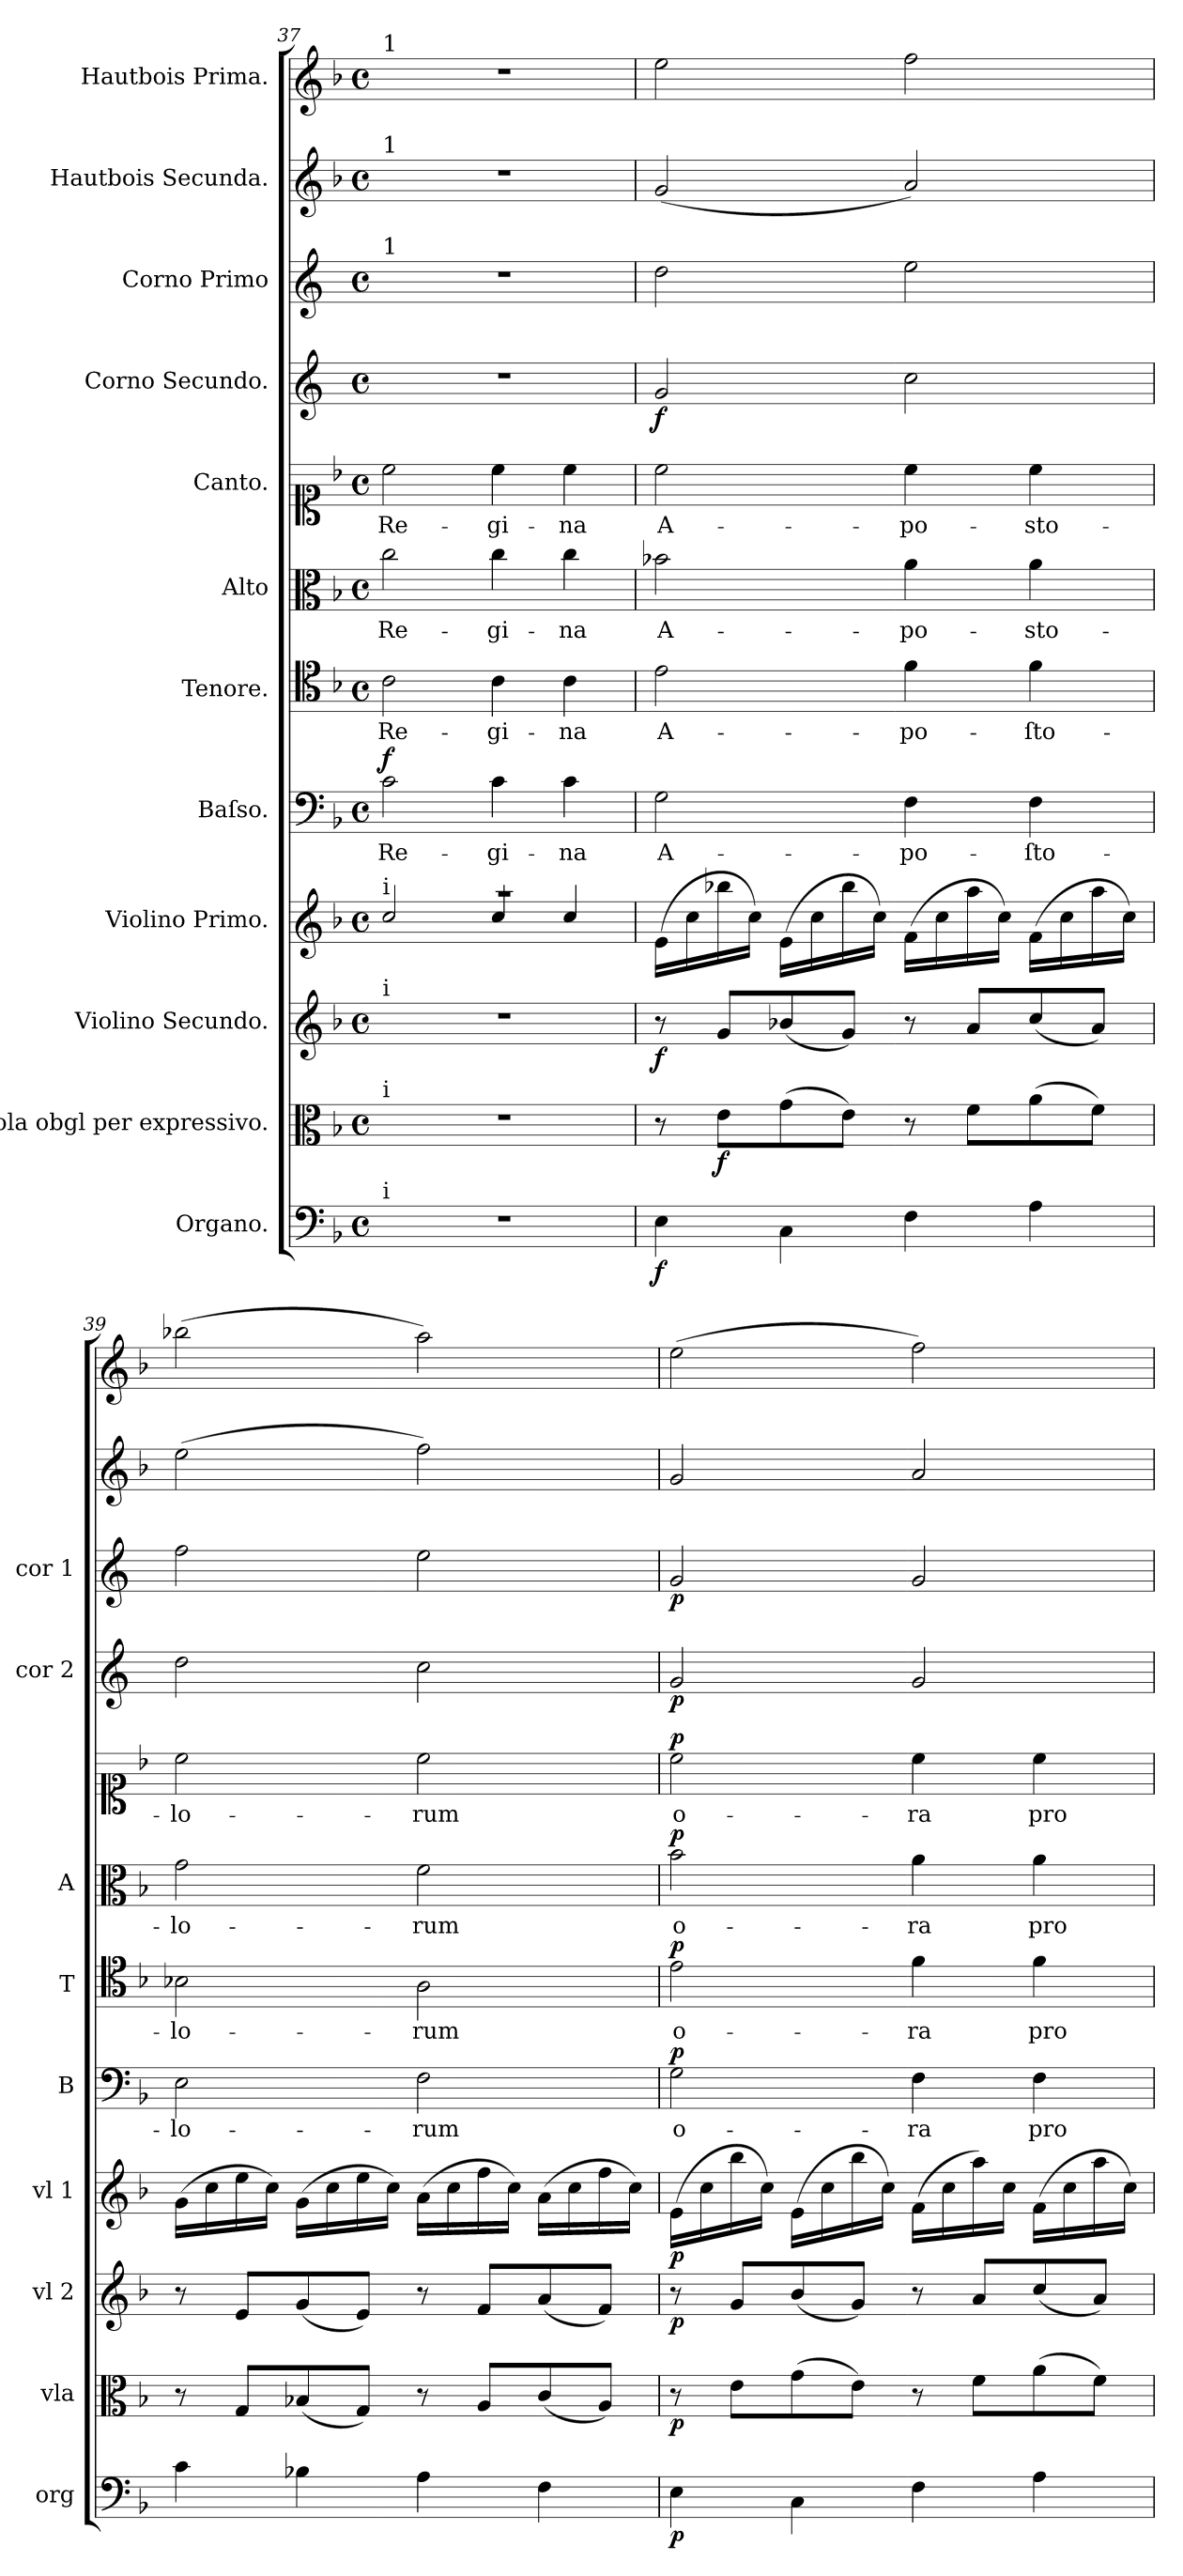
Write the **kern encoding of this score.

**kern	**dynam	**kern	**dynam	**kern	**dynam	**kern	**dynam	**kern	**text	**dynam	**kern	**text	**dynam	**kern	**text	**dynam	**kern	**text	**dynam	**kern	**dynam	**kern	**dynam	**kern	**dynam	**kern	**dynam
*part12	*part12	*part11	*part11	*part10	*part10	*part9	*part9	*part8	*part8	*part8	*part7	*part7	*part7	*part6	*part6	*part6	*part5	*part5	*part5	*part4	*part4	*part3	*part3	*part2	*part2	*part1	*part1
*staff12	*staff12	*staff11	*staff11	*staff10	*staff10	*staff9	*staff9	*staff8	*staff8	*staff8	*staff7	*staff7	*staff7	*staff6	*staff6	*staff6	*staff5	*staff5	*staff5	*staff4	*staff4	*staff3	*staff3	*staff2	*staff2	*staff1	*staff1
*I"Organo.	*	*I"Viola obgl per expressivo.	*	*I"Violino Secundo.	*	*I"Violino Primo.	*	*I"Baſso.	*	*	*I"Tenore.	*	*	*I"Alto	*	*	*I"Canto.	*	*	*I"Corno Secundo.	*	*I"Corno Primo	*	*I"Hautbois Secunda.	*	*I"Hautbois Prima.	*
*I'org	*	*I'vla	*	*I'vl 2	*	*I'vl 1	*	*I'B	*	*	*I'T	*	*	*I'A	*	*	*	*	*	*I'cor 2	*	*I'cor 1	*	*	*	*	*
*clefF4	*	*clefC3	*	*clefG2	*	*clefG2	*	*clefF4	*	*	*clefC4	*	*	*clefC3	*	*	*clefC1	*	*	*clefG2	*	*clefG2	*	*clefG2	*	*clefG2	*
*	*	*	*	*	*	*	*	*	*	*	*	*	*	*	*	*	*	*	*	*ITrd4c7	*	*ITrd4c7	*	*	*	*	*
*k[b-]	*	*k[b-]	*	*k[b-]	*	*k[b-]	*	*k[b-]	*	*	*k[b-]	*	*	*k[b-]	*	*	*k[b-]	*	*	*k[b-]	*	*k[b-]	*	*k[b-]	*	*k[b-]	*
*F:	*	*F:	*	*F:	*	*F:	*	*F:	*	*	*F:	*	*	*F:	*	*	*F:	*	*	*F:	*	*F:	*	*F:	*	*F:	*
*M4/4	*	*M4/4	*	*M4/4	*	*M4/4	*	*M4/4	*	*	*M4/4	*	*	*M4/4	*	*	*M4/4	*	*	*M4/4	*	*M4/4	*	*M4/4	*	*M4/4	*
*met(c)	*	*met(c)	*	*met(c)	*	*met(c)	*	*met(c)	*	*	*met(c)	*	*	*met(c)	*	*	*met(c)	*	*	*met(c)	*	*met(c)	*	*met(c)	*	*met(c)	*
=37	=37	=37	=37	=37	=37	=37	=37	=37	=37	=37	=37	=37	=37	=37	=37	=37	=37	=37	=37	=37	=37	=37	=37	=37	=37	=37	=37
*	*	*	*	*	*	*^	*	*	*	*	*	*	*	*	*	*	*	*	*	*	*	*	*	*	*	*	*
!	!	!	!	!	!	!	!	!	!	!	!	!	!	!	!	!	!	!	!	!	!	!	!	!	!	!	!LO:TX:a:t=1	!
!	!	!	!	!	!	!	!	!	!	!	!	!	!	!	!	!	!	!	!	!	!	!	!	!	!LO:TX:a:t=1	!	!	!
!	!	!	!	!	!	!	!	!	!	!	!	!	!	!	!	!	!	!	!	!	!	!	!LO:TX:a:t=1	!	!	!	!	!
!	!	!	!	!	!	!LO:TX:a:t=i	!	!	!	!	!	!	!	!	!	!	!	!	!	!	!	!	!	!	!	!	!	!
!	!	!	!	!LO:TX:a:t=i	!	!	!	!	!	!	!	!	!	!	!	!	!	!	!	!	!	!	!	!	!	!	!	!
!	!	!LO:TX:a:t=i	!	!	!	!	!	!	!	!	!	!	!	!	!	!	!	!	!	!	!	!	!	!	!	!	!	!
!LO:TX:a:t=i	!	!	!	!	!	!	!	!	!	!	!	!	!	!	!	!	!	!	!	!	!	!	!	!	!	!	!	!
!	!	!	!	!	!	!	!	!	!	!	!LO:DY:b	!	!	!	!	!	!	!	!	!	!	!	!	!	!	!	!	!
1r	.	1r	.	1r	.	1r	2cc!/	.	2c\	Re-	f	2c\	Re-	.	2cc\	Re-	.	2cc\	Re-	.	1r	.	1r	.	1r	.	1r	.
.	.	.	.	.	.	.	4cc!/	.	4c\	-gi-	.	4c\	-gi-	.	4cc\	-gi-	.	4cc\	-gi-	.	.	.	.	.	.	.	.	.
.	.	.	.	.	.	.	4cc!/	.	4c\	-na	.	4c\	-na	.	4cc\	-na	.	4cc\	-na	.	.	.	.	.	.	.	.	.
*	*	*	*	*	*	*v	*v	*	*	*	*	*	*	*	*	*	*	*	*	*	*	*	*	*	*	*	*	*
=38	=38	=38	=38	=38	=38	=38	=38	=38	=38	=38	=38	=38	=38	=38	=38	=38	=38	=38	=38	=38	=38	=38	=38	=38	=38	=38	=38
4E\	f	8r	.	8r	f	(16e\LL	forto	2G\	A-	.	2e\	A-	.	2b-X\	A-	.	2cc\	A-	.	2c/	f	2g\	.	(2g/	.	2ee\	.
.	.	.	.	.	.	16cc\	.	.	.	.	.	.	.	.	.	.	.	.	.	.	.	.	.	.	.	.	.
.	.	8e\L	f	8g/L	.	16bb-X\	.	.	.	.	.	.	.	.	.	.	.	.	.	.	.	.	.	.	.	.	.
.	.	.	.	.	.	16cc\JJ)	.	.	.	.	.	.	.	.	.	.	.	.	.	.	.	.	.	.	.	.	.
4C\	.	(8g\	.	(8b-X/	.	(16e\LL	.	.	.	.	.	.	.	.	.	.	.	.	.	.	.	.	.	.	.	.	.
.	.	.	.	.	.	16cc\	.	.	.	.	.	.	.	.	.	.	.	.	.	.	.	.	.	.	.	.	.
.	.	8e\J)	.	8g/J)	.	16bb-\	.	.	.	.	.	.	.	.	.	.	.	.	.	.	.	.	.	.	.	.	.
.	.	.	.	.	.	16cc\JJ)	.	.	.	.	.	.	.	.	.	.	.	.	.	.	.	.	.	.	.	.	.
4F\	.	8r	.	8r	.	(16f\LL	.	4F\	-po-	.	4f\	-po-	.	4a\	-po-	.	4cc\	-po-	.	2f\	.	2a\	.	2a/)	.	2ff\	.
.	.	.	.	.	.	16cc\	.	.	.	.	.	.	.	.	.	.	.	.	.	.	.	.	.	.	.	.	.
.	.	8f\L	.	8a/L	.	16aa\	.	.	.	.	.	.	.	.	.	.	.	.	.	.	.	.	.	.	.	.	.
.	.	.	.	.	.	16cc\JJ)	.	.	.	.	.	.	.	.	.	.	.	.	.	.	.	.	.	.	.	.	.
4A\	.	(8a\	.	(8cc/	.	(16f\LL	.	4F\	-ſto-	.	4f\	-ſto-	.	4a\	-sto-	.	4cc\	-sto-	.	.	.	.	.	.	.	.	.
.	.	.	.	.	.	16cc\	.	.	.	.	.	.	.	.	.	.	.	.	.	.	.	.	.	.	.	.	.
.	.	8f\J)	.	8a/J)	.	16aa\	.	.	.	.	.	.	.	.	.	.	.	.	.	.	.	.	.	.	.	.	.
.	.	.	.	.	.	16cc\JJ)	.	.	.	.	.	.	.	.	.	.	.	.	.	.	.	.	.	.	.	.	.
=39	=39	=39	=39	=39	=39	=39	=39	=39	=39	=39	=39	=39	=39	=39	=39	=39	=39	=39	=39	=39	=39	=39	=39	=39	=39	=39	=39
4c\	.	8r	.	8r	.	(16g\LL	.	2E\	-lo-	.	2B-X\	-lo-	.	2g\	-lo-	.	2cc\	-lo-	.	2g\	.	2b-\	.	(2ee\	.	(2bb-X\	.
.	.	.	.	.	.	16cc\	.	.	.	.	.	.	.	.	.	.	.	.	.	.	.	.	.	.	.	.	.
.	.	8G/L	.	8e/L	.	16ee\	.	.	.	.	.	.	.	.	.	.	.	.	.	.	.	.	.	.	.	.	.
.	.	.	.	.	.	16cc\JJ)	.	.	.	.	.	.	.	.	.	.	.	.	.	.	.	.	.	.	.	.	.
4B-X\	.	(8B-X/	.	(8g/	.	(16g\LL	.	.	.	.	.	.	.	.	.	.	.	.	.	.	.	.	.	.	.	.	.
.	.	.	.	.	.	16cc\	.	.	.	.	.	.	.	.	.	.	.	.	.	.	.	.	.	.	.	.	.
.	.	8G/J)	.	8e/J)	.	16ee\	.	.	.	.	.	.	.	.	.	.	.	.	.	.	.	.	.	.	.	.	.
.	.	.	.	.	.	16cc\JJ)	.	.	.	.	.	.	.	.	.	.	.	.	.	.	.	.	.	.	.	.	.
4A\	.	8r	.	8r	.	(16a\LL	.	2F\	-rum	.	2A\	-rum	.	2f\	-rum	.	2cc\	-rum	.	2f\	.	2a\	.	2ff\)	.	2aa\)	.
.	.	.	.	.	.	16cc\	.	.	.	.	.	.	.	.	.	.	.	.	.	.	.	.	.	.	.	.	.
.	.	8A/L	.	8f/L	.	16ff\	.	.	.	.	.	.	.	.	.	.	.	.	.	.	.	.	.	.	.	.	.
.	.	.	.	.	.	16cc\JJ)	.	.	.	.	.	.	.	.	.	.	.	.	.	.	.	.	.	.	.	.	.
4F\	.	(8c/	.	(8a/	.	(16a\LL	.	.	.	.	.	.	.	.	.	.	.	.	.	.	.	.	.	.	.	.	.
.	.	.	.	.	.	16cc\	.	.	.	.	.	.	.	.	.	.	.	.	.	.	.	.	.	.	.	.	.
.	.	8A/J)	.	8f/J)	.	16ff\	.	.	.	.	.	.	.	.	.	.	.	.	.	.	.	.	.	.	.	.	.
.	.	.	.	.	.	16cc\JJ)	.	.	.	.	.	.	.	.	.	.	.	.	.	.	.	.	.	.	.	.	.
=40	=40	=40	=40	=40	=40	=40	=40	=40	=40	=40	=40	=40	=40	=40	=40	=40	=40	=40	=40	=40	=40	=40	=40	=40	=40	=40	=40
!	!	!	!	!	!	!	!	!	!	!LO:DY:a	!	!	!LO:DY:a	!	!	!LO:DY:a	!	!	!LO:DY:a	!	!	!	!	!	!	!	!
4E\	p	8r	p	8r	p	(16e\LL	p	2G\	o-	p	2e\	o-	p	2b-\	o-	p	2cc\	o-	p	2c/	p	2c/	p	2g/	pia	(2ee\	pia
.	.	.	.	.	.	16cc\	.	.	.	.	.	.	.	.	.	.	.	.	.	.	.	.	.	.	.	.	.
.	.	8e\L	.	8g/L	.	16bb-\	.	.	.	.	.	.	.	.	.	.	.	.	.	.	.	.	.	.	.	.	.
.	.	.	.	.	.	16cc\JJ)	.	.	.	.	.	.	.	.	.	.	.	.	.	.	.	.	.	.	.	.	.
4C\	.	(8g\	.	(8b-/	.	(16e\LL	.	.	.	.	.	.	.	.	.	.	.	.	.	.	.	.	.	.	.	.	.
.	.	.	.	.	.	16cc\	.	.	.	.	.	.	.	.	.	.	.	.	.	.	.	.	.	.	.	.	.
.	.	8e\J)	.	8g/J)	.	16bb-\	.	.	.	.	.	.	.	.	.	.	.	.	.	.	.	.	.	.	.	.	.
.	.	.	.	.	.	16cc\JJ)	.	.	.	.	.	.	.	.	.	.	.	.	.	.	.	.	.	.	.	.	.
4F\	.	8r	.	8r	.	(16f\LL	.	4F\	-ra	.	4f\	-ra	.	4a\	-ra	.	4cc\	-ra	.	2c/	.	2c/	.	2a/	.	2ff\)	.
.	.	.	.	.	.	16cc\	.	.	.	.	.	.	.	.	.	.	.	.	.	.	.	.	.	.	.	.	.
.	.	8f\L	.	8a/L	.	16aa\)	.	.	.	.	.	.	.	.	.	.	.	.	.	.	.	.	.	.	.	.	.
.	.	.	.	.	.	16cc\JJ	.	.	.	.	.	.	.	.	.	.	.	.	.	.	.	.	.	.	.	.	.
4A\	.	(8a\	.	(8cc/	.	(16f\LL	.	4F\	pro	.	4f\	pro	.	4a\	pro	.	4cc\	pro	.	.	.	.	.	.	.	.	.
.	.	.	.	.	.	16cc\	.	.	.	.	.	.	.	.	.	.	.	.	.	.	.	.	.	.	.	.	.
.	.	8f\J)	.	8a/J)	.	16aa\	.	.	.	.	.	.	.	.	.	.	.	.	.	.	.	.	.	.	.	.	.
.	.	.	.	.	.	16cc\JJ)	.	.	.	.	.	.	.	.	.	.	.	.	.	.	.	.	.	.	.	.	.
=	=	=	=	=	=	=	=	=	=	=	=	=	=	=	=	=	=	=	=	=	=	=	=	=	=	=	=
*-	*-	*-	*-	*-	*-	*-	*-	*-	*-	*-	*-	*-	*-	*-	*-	*-	*-	*-	*-	*-	*-	*-	*-	*-	*-	*-	*-
